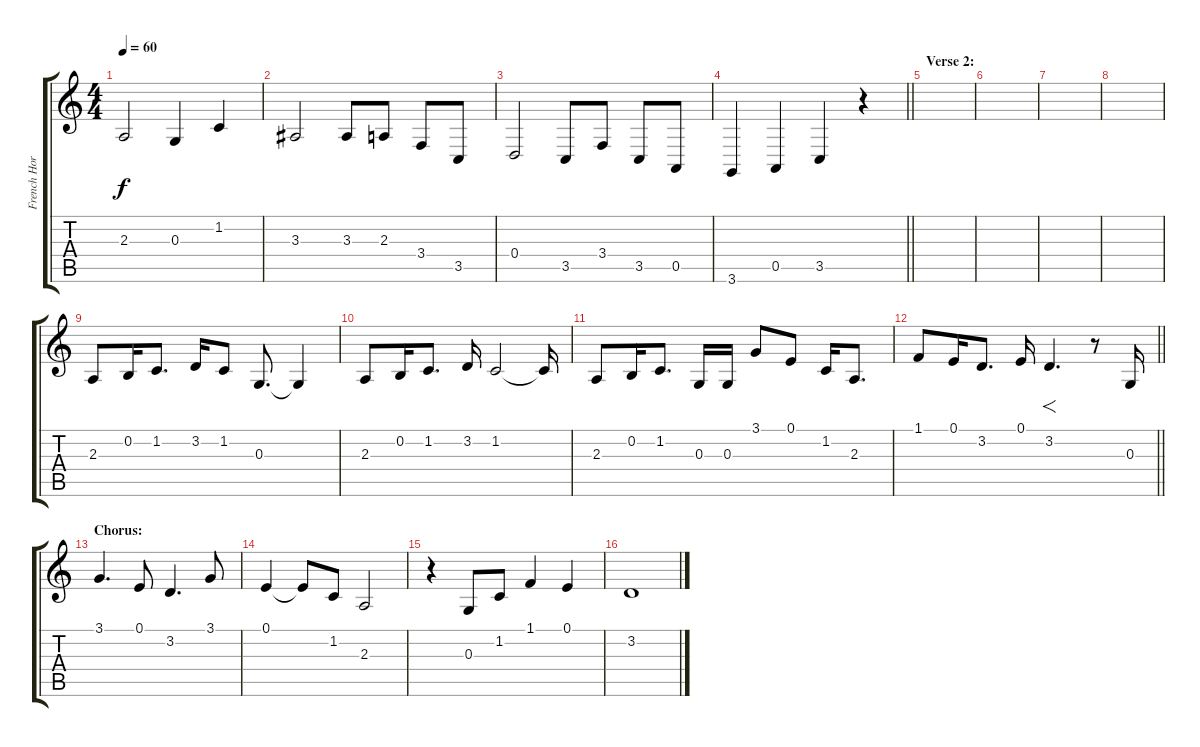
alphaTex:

\track ("French Horn + Violin (Intro + Vocals)" "French Hor") {instrument violin}
\staff {score tabs}
\tuning (E4 B3 G3 D3 A2 E2) {hide}
\ts (4 4)
\section ("" "")
\tempo 60
\clef g2
\ks c
2.3.2{dy f instrument frenchhorn} 0.3.4 1.2.4 |
3.3.2 3.3.8 2.3.8 3.4.8 3.5.8 |
0.4.2 3.5.8 3.4.8 3.5.8 0.5.8 |
\barLineRight lightlight
3.6.4 0.5.4 3.5.4 r.4 |
\section ("" "Verse 2:")
|
|
|
|
2.3.8{volume 0} 0.2.16 1.2.8{d} 3.2.16 1.2.8 0.3.8{d} 0.3{t}.4 |
2.3.8 0.2.16 1.2.8{d} 3.2.16 1.2.2 1.2{t}.16 |
2.3.8 0.2.16 1.2.8{d} 0.3.16 0.3.16 3.1.8 0.1.8 1.2.16 2.3.8{d} |
\barLineRight lightlight
1.1.8 0.1.16 3.2.8{d} 0.1.16 3.2.4{f d volume 9} r.8 0.3.16 |
\section ("" "Chorus:")
3.1.4{d volume 12} 0.1.8 3.2.4{d} 3.1.8 |
0.1.4 0.1{t}.8 1.2.8 2.3.2 |
r.4 0.3.8 1.2.8 1.1.4 0.1.4 |
3.2.1
